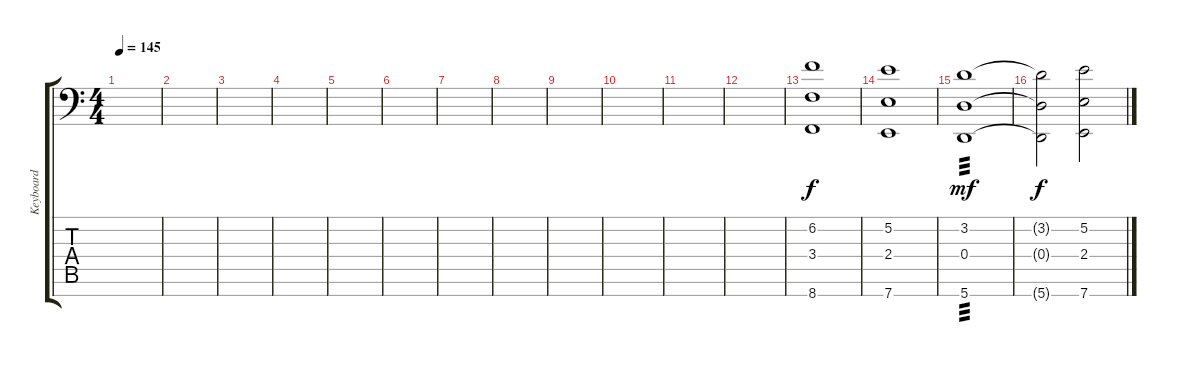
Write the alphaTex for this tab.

\track ("Keyboard" "Keyboard") {instrument tremolostrings}
\staff {score tabs}
\tuning (E4 B3 G3 D3 A2 E2 A1) {hide}
\ts (4 4)
\tempo 145
\clef f4
\ks c
|
|
|
|
|
|
|
|
|
|
|
|
\section ("" "")
(6.2 3.4 8.7).1{volume 13 instrument tremolostrings} |
(5.2 2.4 7.7).1 |
(3.2 0.4 5.7).1{tp 3 dy mf} |
(3.2{t} 0.4{t} 5.7{t}).2{dy f} (5.2 2.4 7.7).2
